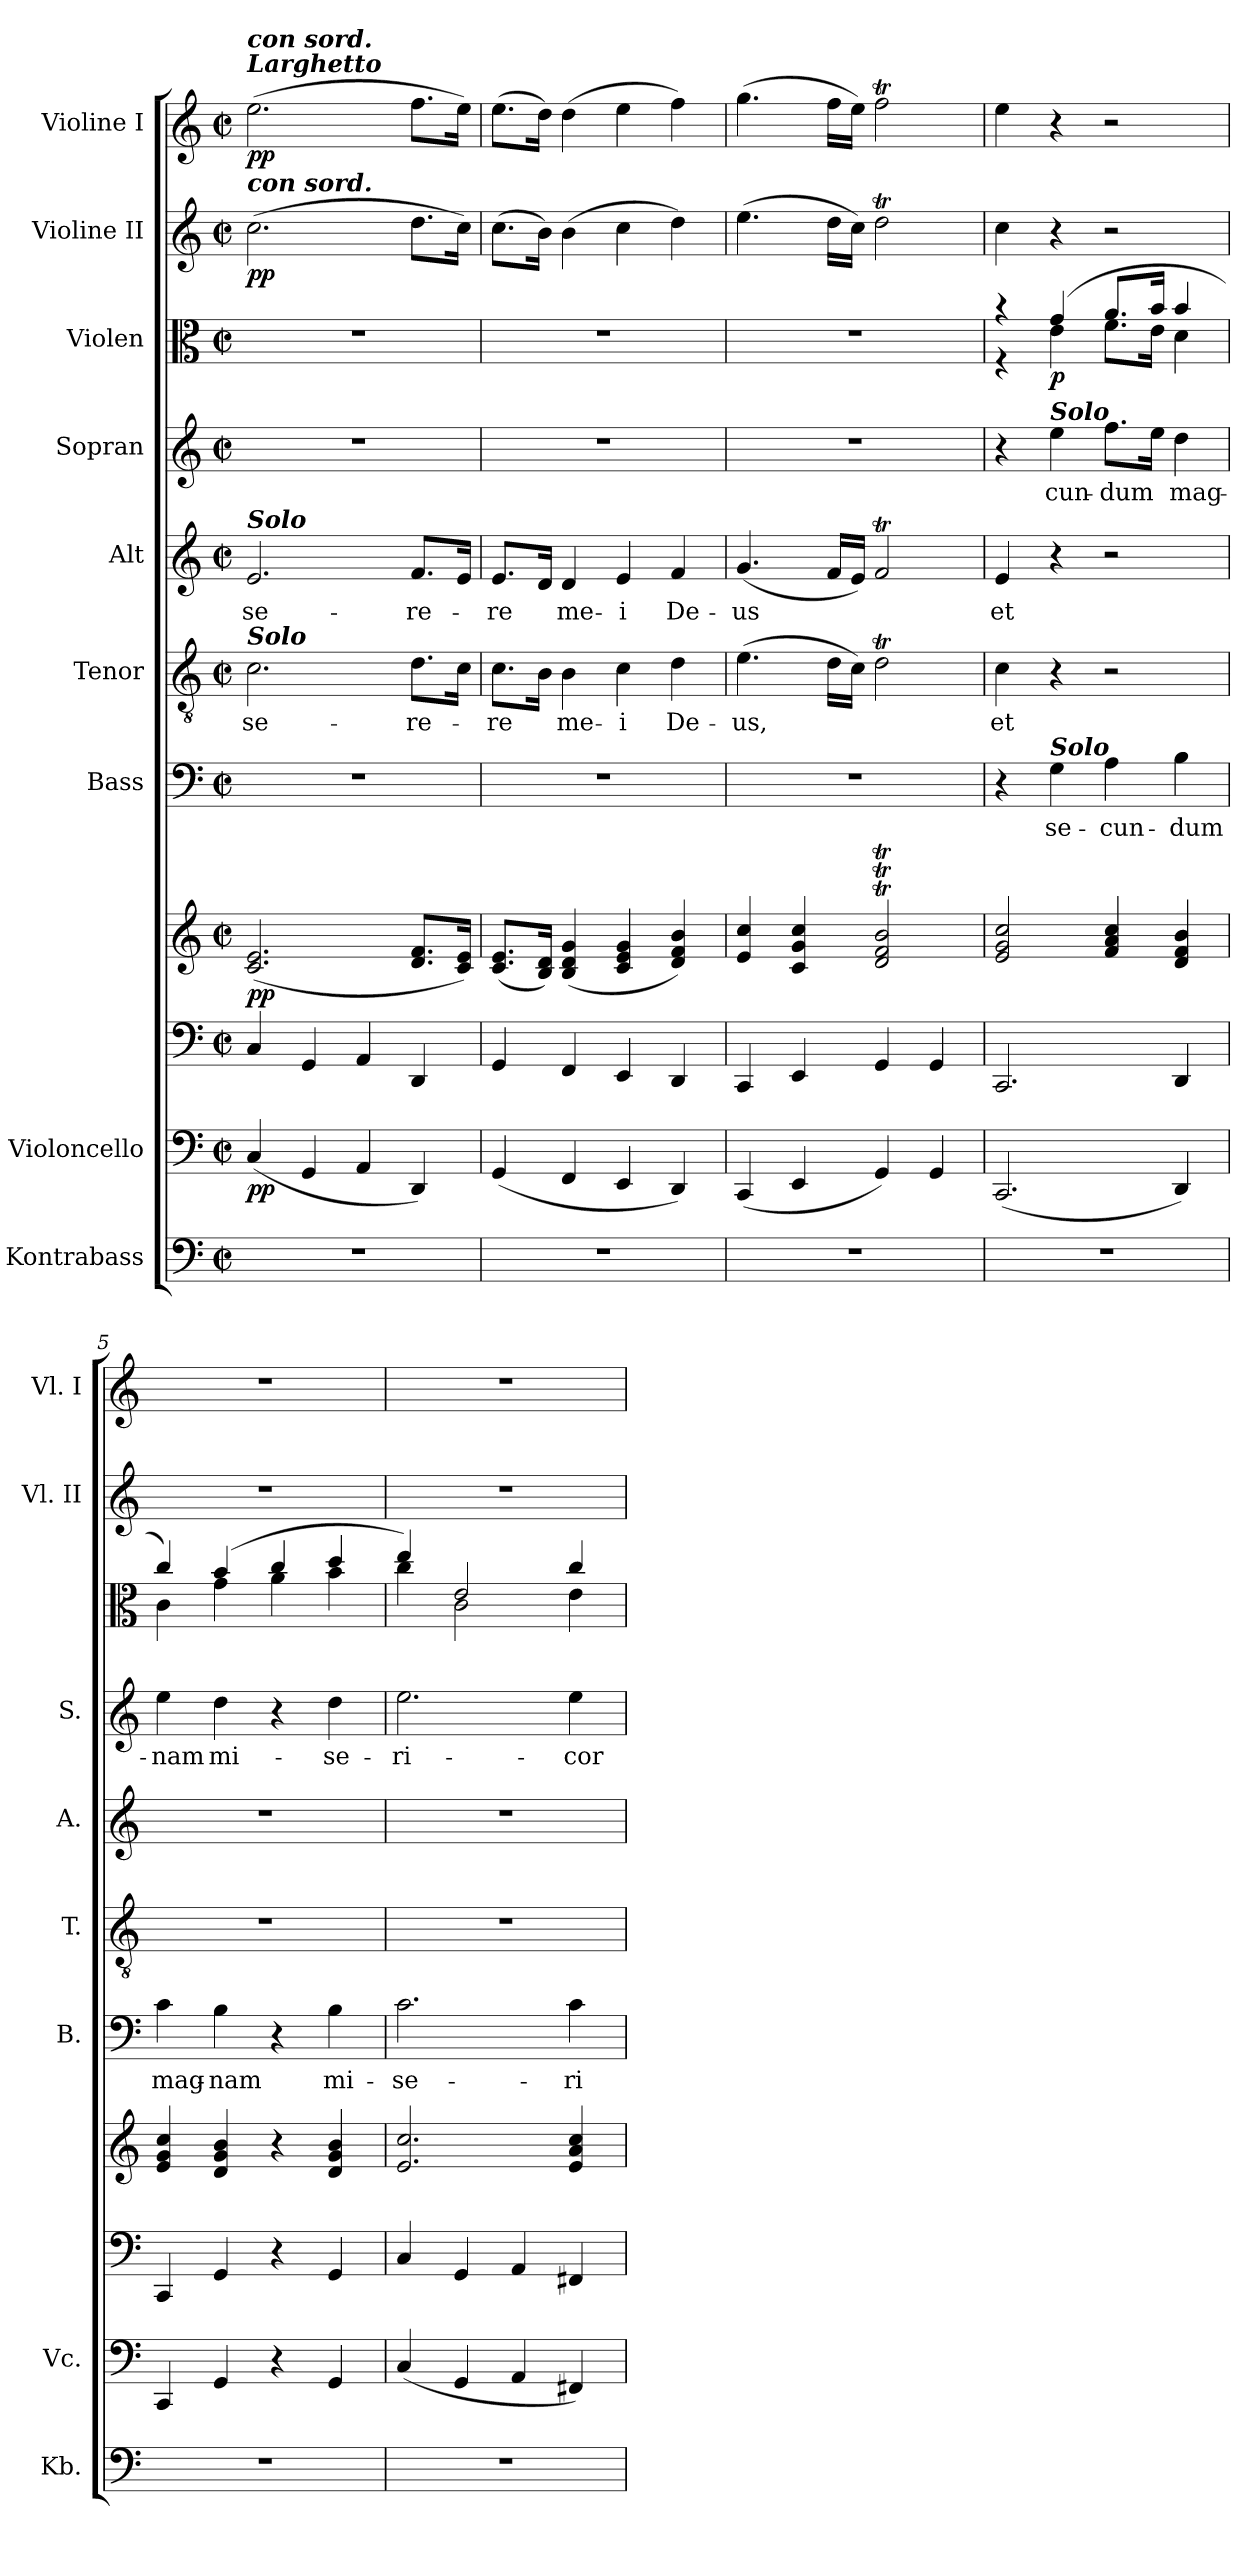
**kern	**kern	**dynam	**kern	**kern	**dynam	**kern	**text	**kern	**text	**kern	**text	**kern	**text	**kern	**dynam	**kern	**dynam	**kern	**dynam
*part10	*part9	*part9	*part8	*part8	*part8	*part7	*part7	*part6	*part6	*part5	*part5	*part4	*part4	*part3	*part3	*part2	*part2	*part1	*part1
*staff11	*staff10	*staff10	*staff9	*staff8	*staff8/9	*staff7	*staff7	*staff6	*staff6	*staff5	*staff5	*staff4	*staff4	*staff3	*staff3	*staff2	*staff2	*staff1	*staff1
*I"Kontrabass	*I"Violoncello	*	*	*	*	*I"Bass	*	*I"Tenor	*	*I"Alt	*	*I"Sopran	*	*I"Violen	*	*I"Violine II	*	*I"Violine I	*
*I'Kb.	*I'Vc.	*	*	*	*	*I'B.	*	*I'T.	*	*I'A.	*	*I'S.	*	*	*	*I'Vl. II	*	*I'Vl. I	*
*clefF4	*clefF4	*	*clefF4	*clefG2	*	*clefF4	*	*clefGv2	*	*clefG2	*	*clefG2	*	*clefC3	*	*clefG2	*	*clefG2	*
*ITrd7c12	*	*	*	*	*	*	*	*	*	*	*	*	*	*	*	*	*	*	*
*k[]	*k[]	*	*k[]	*k[]	*	*k[]	*	*k[]	*	*k[]	*	*k[]	*	*k[]	*	*k[]	*	*k[]	*
*C:	*C:	*	*C:	*C:	*	*C:	*	*C:	*	*C:	*	*C:	*	*C:	*	*C:	*	*C:	*
*M2/2	*M2/2	*	*M2/2	*M2/2	*	*M2/2	*	*M2/2	*	*M2/2	*	*M2/2	*	*M2/2	*	*M2/2	*	*M2/2	*
*met(c|)	*met(c|)	*	*met(c|)	*met(c|)	*	*met(c|)	*	*met(c|)	*	*met(c|)	*	*met(c|)	*	*met(c|)	*	*met(c|)	*	*met(c|)	*
=1	=1	=1	=1	=1	=1	=1	=1	=1	=1	=1	=1	=1	=1	=1	=1	=1	=1	=1	=1
!	!	!	!	!	!	!	!	!	!	!	!	!	!	!	!	!	!	!LO:TX:a:Bi:t=Larghetto	!
!	!	!	!	!	!	!	!	!	!	!	!	!	!	!	!	!	!	!LO:TX:a:Bi:t=con sord.	!
!	!	!	!	!	!	!	!	!	!	!	!	!	!	!	!	!LO:TX:a:Bi:t=con sord.	!	!	!
!	!	!	!	!	!	!	!	!	!	!LO:TX:a:Bi:t=Solo	!	!	!	!	!	!	!	!	!
!	!	!	!	!	!	!	!	!LO:TX:a:Bi:t=Solo	!	!	!	!	!	!	!	!	!	!	!
!	!	!LO:DY:b	!	!	!LO:DY:b	!	!	!	!LO:LY:b	!	!LO:LY:b	!	!	!	!	!	!LO:DY:b	!	!LO:DY:b
1r	(<4C/	pp	4C/	(<2.c/ 2.e/	pp	1r	.	2.c\	se-	2.e/	se-	1r	.	1r	.	(>2.cc\	pp	(>2.ee\	pp
.	4GG/	.	4GG/	.	.	.	.	.	.	.	.	.	.	.	.	.	.	.	.
.	4AA/	.	4AA/	.	.	.	.	.	.	.	.	.	.	.	.	.	.	.	.
!	!	!	!	!	!	!	!	!	!LO:LY:b	!	!LO:LY:b	!	!	!	!	!	!	!	!
.	4DD/)	.	4DD/	8.d/ 8.f/L	.	.	.	8.d\L	-re-	8.f/L	-re-	.	.	.	.	8.dd\L	.	8.ff\L	.
.	.	.	.	16c/ 16e/Jk)	.	.	.	16c\Jk	.	16e/Jk	.	.	.	.	.	16cc\Jk)	.	16ee\Jk)	.
=2	=2	=2	=2	=2	=2	=2	=2	=2	=2	=2	=2	=2	=2	=2	=2	=2	=2	=2	=2
!	!	!	!	!	!	!	!	!	!LO:LY:b	!	!LO:LY:b	!	!	!	!	!	!	!	!
1r	(<4GG/	.	4GG/	(<8.c/ 8.e/L	.	1r	.	8.c\L	-re	8.e/L	-re	1r	.	1r	.	(>8.cc\L	.	(>8.ee\L	.
.	.	.	.	16B/ 16d/Jk)	.	.	.	16B\Jk	.	16d/Jk	.	.	.	.	.	16b\Jk)	.	16dd\Jk)	.
!	!	!	!	!	!	!	!	!	!LO:LY:b	!	!LO:LY:b	!	!	!	!	!	!	!	!
.	4FF/	.	4FF/	(<4B/ 4d/ 4g/	.	.	.	4B\	me-	4d/	me-	.	.	.	.	(>4b\	.	(>4dd\	.
!	!	!	!	!	!	!	!	!	!LO:LY:b	!	!LO:LY:b	!	!	!	!	!	!	!	!
.	4EE/	.	4EE/	4c/ 4e/ 4g/	.	.	.	4c\	-i	4e/	-i	.	.	.	.	4cc\	.	4ee\	.
!	!	!	!	!	!	!	!	!	!LO:LY:b	!	!LO:LY:b	!	!	!	!	!	!	!	!
.	4DD/)	.	4DD/	4d/ 4f/ 4b/)	.	.	.	4d\	De-	4f/	De-	.	.	.	.	4dd\)	.	4ff\)	.
=3	=3	=3	=3	=3	=3	=3	=3	=3	=3	=3	=3	=3	=3	=3	=3	=3	=3	=3	=3
!	!	!	!	!	!	!	!	!	!LO:LY:b	!	!LO:LY:b	!	!	!	!	!	!	!	!
1r	(<4CC/	.	4CC/	4e/ 4cc/	.	1r	.	(>4.e\	-us,	(<4.g/	-us	1r	.	1r	.	(>4.ee\	.	(>4.gg\	.
.	4EE/	.	4EE/	4c/ 4g/ 4cc/	.	.	.	.	.	.	.	.	.	.	.	.	.	.	.
.	.	.	.	.	.	.	.	16d\LL	.	16f/LL	.	.	.	.	.	16dd\LL	.	16ff\LL	.
.	.	.	.	.	.	.	.	16c\JJ)	.	16e/JJ)	.	.	.	.	.	16cc\JJ)	.	16ee\JJ)	.
.	4GG/)	.	4GG/	2d/T 2f/T 2b/T	.	.	.	2dT\	.	2fT/	.	.	.	.	.	2ddT\	.	2ffT\	.
.	4GG/	.	4GG/	.	.	.	.	.	.	.	.	.	.	.	.	.	.	.	.
=4	=4	=4	=4	=4	=4	=4	=4	=4	=4	=4	=4	=4	=4	=4	=4	=4	=4	=4	=4
!	!	!	!	!	!	!	!	!	!LO:LY:b	!	!LO:LY:b	!	!	!	!	!	!	!	!
*	*	*	*	*	*	*	*	*	*	*	*	*	*	*^	*	*	*	*	*
1r	(<2.CC/	.	2.CC/	2e/ 2g/ 2cc/	.	4r	.	4c\	et	4e/	et	4r	.	4r	4r	.	4cc\	.	4ee\	.
!	!	!	!	!	!	!	!	!	!	!	!	!LO:TX:a:Bi:t=Solo	!	!	!	!	!	!	!	!
!	!	!	!	!	!	!LO:TX:a:Bi:t=Solo	!	!	!	!	!	!	!	!	!	!	!	!	!	!
!	!	!	!	!	!	!	!LO:LY:b	!	!	!	!	!	!LO:LY:b	!	!	!LO:DY:b	!	!	!	!
.	.	.	.	.	.	4G\	se-	4r	.	4r	.	4ee\	cun-	(4g/	4e\	p	4r	.	4r	.
!	!	!	!	!	!	!	!LO:LY:b	!	!	!	!	!	!LO:LY:b	!	!	!	!	!	!	!
.	.	.	.	4f/ 4a/ 4cc/	.	4A\	-cun-	2r	.	2r	.	8.ff\L	-dum	8.a/L	8.f\L	.	2r	.	2r	.
.	.	.	.	.	.	.	.	.	.	.	.	16ee\Jk	.	16b/Jk	16e\Jk	.	.	.	.	.
!	!	!	!	!	!	!	!LO:LY:b	!	!	!	!	!	!LO:LY:b	!	!	!	!	!	!	!
.	4DD/)	.	4DD/	4d/ 4f/ 4b/	.	4B\	-dum	.	.	.	.	4dd\	mag-	4b/	4d\	.	.	.	.	.
=5	=5	=5	=5	=5	=5	=5	=5	=5	=5	=5	=5	=5	=5	=5	=5	=5	=5	=5	=5	=5
!	!	!	!	!	!	!	!LO:LY:b	!	!	!	!	!	!LO:LY:b	!	!	!	!	!	!	!
1r	4CC/	.	4CC/	4e/ 4g/ 4cc/	.	4c\	mag-	1r	.	1r	.	4ee\	-nam	4cc/)	4c\	.	1r	.	1r	.
!	!	!	!	!	!	!	!LO:LY:b	!	!	!	!	!	!LO:LY:b	!	!	!	!	!	!	!
.	4GG/	.	4GG/	4d/ 4g/ 4b/	.	4B\	-nam	.	.	.	.	4dd\	mi-	(4b/	4g\	.	.	.	.	.
.	4r	.	4r	4r	.	4r	.	.	.	.	.	4r	.	4cc/	4a\	.	.	.	.	.
!	!	!	!	!	!	!	!LO:LY:b	!	!	!	!	!	!LO:LY:b	!	!	!	!	!	!	!
.	4GG/	.	4GG/	4d/ 4g/ 4b/	.	4B\	mi-	.	.	.	.	4dd\	-se-	4dd/	4b\	.	.	.	.	.
!!LO:PB:g=z
=6	=6	=6	=6	=6	=6	=6	=6	=6	=6	=6	=6	=6	=6	=6	=6	=6	=6	=6	=6	=6
!	!	!	!	!	!	!	!LO:LY:b	!	!	!	!	!	!LO:LY:b	!	!	!	!	!	!	!
1r	(<4C/	.	4C/	2.e/ 2.cc/	.	2.c\	-se-	1r	.	1r	.	2.ee\	-ri-	4ee/)	4cc\	.	1r	.	1r	.
.	4GG/	.	4GG/	.	.	.	.	.	.	.	.	.	.	2e/	2c\	.	.	.	.	.
.	4AA/	.	4AA/	.	.	.	.	.	.	.	.	.	.	.	.	.	.	.	.	.
!	!	!	!	!	!	!	!LO:LY:b	!	!	!	!	!	!LO:LY:b	!	!	!	!	!	!	!
.	4FF#X/)	.	4FF#X/	4e/ 4a/ 4cc/	.	4c\	-ri-	.	.	.	.	4ee\	-cor-	4cc/	4e\	.	.	.	.	.
*	*	*	*	*	*	*	*	*	*	*	*	*	*	*v	*v	*	*	*	*	*
=	=	=	=	=	=	=	=	=	=	=	=	=	=	=	=	=	=	=	=
*-	*-	*-	*-	*-	*-	*-	*-	*-	*-	*-	*-	*-	*-	*-	*-	*-	*-	*-	*-
